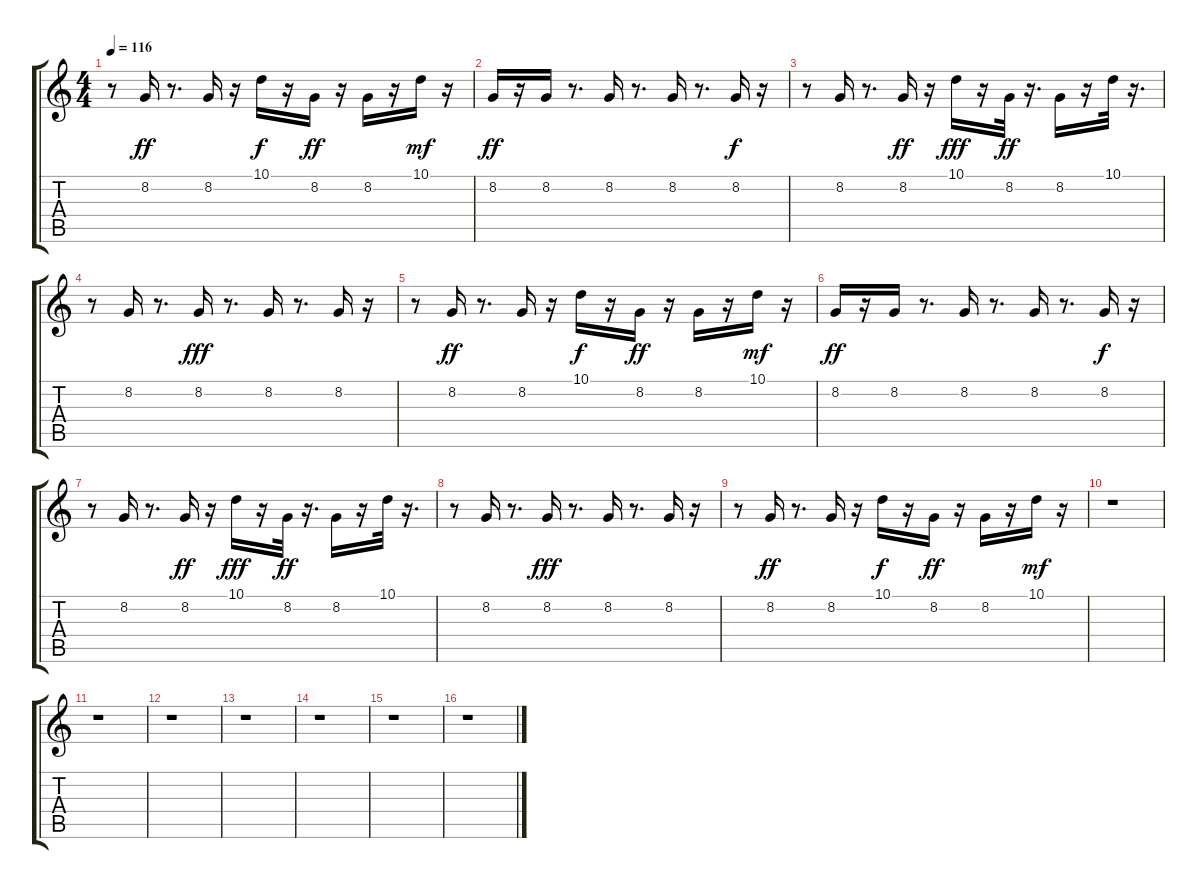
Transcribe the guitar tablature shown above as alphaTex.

\track "" {instrument lead1square}
\staff {score tabs}
\tuning (E4 B3 G3 D3 A2 E2) {hide}
\ts (4 4)
\tempo 116
\clef g2
\ks c
r.8{dy fff} 8.2.16{dy ff} r.8{d} 8.2.16 r.16 10.1.16{dy f} r.16 8.2.16{dy ff} r.16 8.2.16 r.16 10.1.16{dy mf} r.16 |
8.2.16{dy ff} r.16 8.2.16 r.8{d} 8.2.16 r.8{d} 8.2.16 r.8{d} 8.2.16{dy f} r.16 |
r.8 8.2.16 r.8{d} 8.2.16{dy ff} r.16 10.1.16{dy fff} r.16 8.2.32{dy ff} r.16{d} 8.2.16 r.16 10.1.32 r.16{d} |
r.8 8.2.16 r.8{d} 8.2.16{dy fff} r.8{d} 8.2.16 r.8{d} 8.2.16 r.16 |
r.8 8.2.16{dy ff} r.8{d} 8.2.16 r.16 10.1.16{dy f} r.16 8.2.16{dy ff} r.16 8.2.16 r.16 10.1.16{dy mf} r.16 |
8.2.16{dy ff} r.16 8.2.16 r.8{d} 8.2.16 r.8{d} 8.2.16 r.8{d} 8.2.16{dy f} r.16 |
r.8 8.2.16 r.8{d} 8.2.16{dy ff} r.16 10.1.16{dy fff} r.16 8.2.32{dy ff} r.16{d} 8.2.16 r.16 10.1.32 r.16{d} |
r.8 8.2.16 r.8{d} 8.2.16{dy fff} r.8{d} 8.2.16 r.8{d} 8.2.16 r.16 |
r.8 8.2.16{dy ff} r.8{d} 8.2.16 r.16 10.1.16{dy f} r.16 8.2.16{dy ff} r.16 8.2.16 r.16 10.1.16{dy mf} r.16 |
r.1 |
r.1 |
r.1 |
r.1 |
r.1 |
r.1 |
r.1
